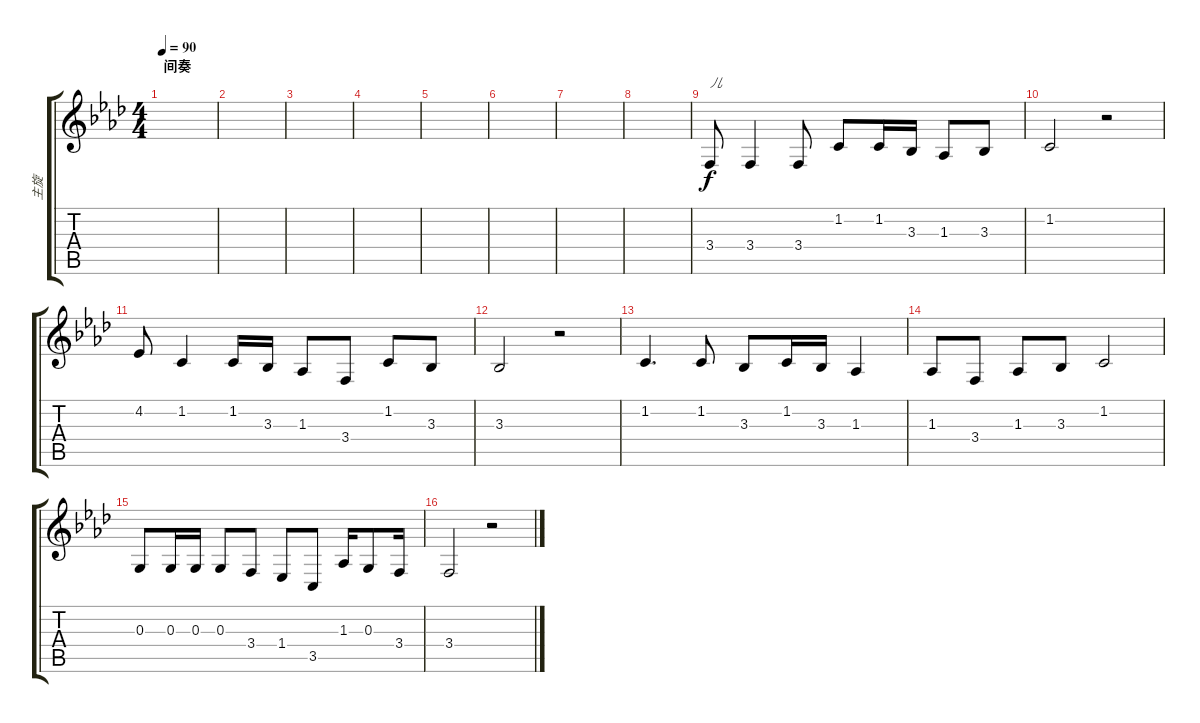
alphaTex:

\track ("主旋" "主旋") {instrument trombone}
\staff {score tabs}
\tuning (E4 B3 G3 D3 A2 E2) {hide}
\ts (4 4)
\section ("" "间奏")
\tempo 90
\clef g2
\ks ab
|
|
|
|
|
|
|
|
3.4.8{txt "儿"} 3.4.4 3.4.8 1.2.8 1.2.16 3.3.16 1.3.8 3.3.8 |
1.2.2 r.2 |
4.2.8 1.2.4 1.2.16 3.3.16 1.3.8 3.4.8 1.2.8 3.3.8 |
3.3.2 r.2 |
1.2.4{d} 1.2.8 3.3.8 1.2.16 3.3.16 1.3.4 |
1.3.8 3.4.8 1.3.8 3.3.8 1.2.2 |
0.3.8 0.3.16 0.3.16 0.3.8 3.4.8 1.4.8 3.5.8 1.3.16 0.3.8 3.4.16 |
3.4.2 r.2
